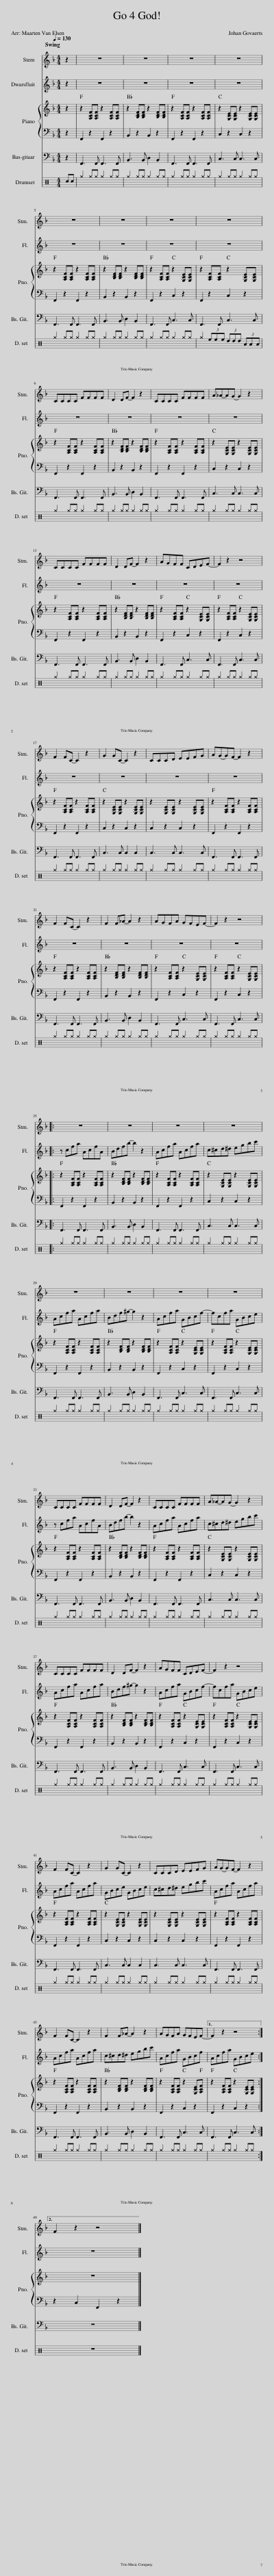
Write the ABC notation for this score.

X:1
%%score 1 2 { 3 | 4 } 5 6
L:1/8
Q:1/4=130
M:4/4
I:linebreak $
K:F
V:1 treble
V:2 treble
V:3 treble
V:4 bass
V:5 bass transpose=-12
V:6 perc
K:none
V:1
 z2 | z8 | z8 | z8 | z8 |$ %5
 z8 | z8 | z8 | z8 |$ CCCC FFFF | %10
 D2 DF- F2 z2 | CCCC FFFF | A_A-AG- G2 z2 |$ CCCC FFFF | D2 DF- F2 z2 | %15
 AGFF CDEF- | F2 z2 z4 |$ F2 FC- C2 z2 | G2 GC- C2 z2 | CCCD EEFG | %20
 AG-GF- F2 z2 |$ F2 FC- C2 z2 | F2 F_A- A2 z2 | AGFA GFEF- | F2 z2 z4 |:$ %25
 z8 | z8 | z8 | z8 |$ z8 | %30
 z8 | z8 | z8 |$ CCCC FFFF | D2 DF- F2 z2 | %35
 CCCC FFFF | A_A-AG- G2 z2 |$ CCCC FFFF | D2 DF- F2 z2 | AGFF CDEF- | %40
 F2 z2 z4 |$ F2 FC- C2 z2 | G2 GC- C2 z2 | CCCD EEFG | AG-GF- F2 z2 |$ %45
 F2 FC- C2 z2 | F2 F_A- A2 z2 | AGFA GFEF- |1 F2 z2 z4 :|2$ F2 z2 z4 |] %50
V:2
 z2 | z8 | z8 | z8 | z8 |$ %5
 z8 | z8 | z8 | z8 |$ z8 | %10
 z8 | z8 | z8 |$ z8 | z8 | %15
 z8 | z8 |$ z8 | z8 | z8 | %20
 z8 |$ z8 | z8 | z8 | z8 |:$ %25
 z cfa AcfA | Bdfb- b2 z2 | Acfa Acfa | c^cd^d egbc' |$ Acfa Acfa | %30
 Bdf^g- g2 z2 | Acfa GBcf- | fcfa GBce |$ z cfa AcfA | Bdfb- b2 z2 | %35
 Acfa Acfa | c^cd^d egbc' |$ Acfa Acfa | Bdf^g- g2 z2 | Acfa GBcf- | %40
 fcfa GBce |$ Acfa Acfa | GBce GBce | c^cd^d egbc' | Acfa Acfa |$ %45
 Acfa Acfa | c^cd^d egbc' | Acfa GBcf |1 Acfa GBce :|2$ z8 |] %50
V:3
 z2 | z2 [A,CF][A,CF] z2 [A,CF][A,CF] | z2 [B,DF][B,DF] z2 [B,DF][B,DF] | z2 [A,CF][A,CF] z2 [A,CF][A,CF] | z2 [G,CE][G,CE] z2 [G,CE][G,CE] |$ %5
 z2 [A,CF][A,CF] z2 [A,CF][A,CF] | z2 [B,DF][B,DF] z2 [B,DF][B,DF] | z2 [A,CF][A,CF] z2 [G,CE][G,CE] | z2 [A,CF][A,CF] z2 [G,CE][G,CE] |$ z2 [A,CF][A,CF] z2 [A,CF][A,CF] | %10
 z2 [B,DF][B,DF] z2 [B,DF][B,DF] | z2 [A,CF][A,CF] z2 [A,CF][A,CF] | z2 [G,CE][G,CE] z2 [G,CE][G,CE] |$ z2 [A,CF][A,CF] z2 [A,CF][A,CF] | z2 [B,DF][B,DF] z2 [B,DF][B,DF] | %15
 z2 [A,CF][A,CF] z2 [G,CE][G,CE] | z2 [A,CF][A,CF] z2 [G,CE][G,CE] |$ z2 [A,CF][A,CF] z2 [A,CF][A,CF] | z2 [G,CE][G,CE] z2 [G,CE][G,CE] | z2 [G,CE][G,CE] z2 [G,CE][G,CE] | %20
 z2 [A,CF][A,CF] z2 [A,CF][A,CF] |$ z2 [A,CF][A,CF] z2 [A,CF][A,CF] | z2 [B,DF][B,DF] z2 [B,DF][B,DF] | z2 [A,CF][A,CF] z2 [G,CE][G,CE] | z2 [A,CF][A,CF] z2 [G,CE][G,CE] |:$ %25
 z2 [A,CF][A,CF] z2 [A,CF][A,CF] | z2 [B,DF][B,DF] z2 [B,DF][B,DF] | z2 [A,CF][A,CF] z2 [A,CF][A,CF] | z2 [G,CE][G,CE] z2 [G,CE][G,CE] |$ z2 [A,CF][A,CF] z2 [A,CF][A,CF] | %30
 z2 [B,DF][B,DF] z2 [B,DF][B,DF] | z2 [A,CF][A,CF] z2 [G,CE][G,CE] | z2 [A,CF][A,CF] z2 [G,CE][G,CE] |$ z2 [A,CF][A,CF] z2 [A,CF][A,CF] | z2 [B,DF][B,DF] z2 [B,DF][B,DF] | %35
 z2 [A,CF][A,CF] z2 [A,CF][A,CF] | z2 [G,CE][G,CE] z2 [G,CE][G,CE] |$ z2 [A,CF][A,CF] z2 [A,CF][A,CF] | z2 [B,DF][B,DF] z2 [B,DF][B,DF] | z2 [A,CF][A,CF] z2 [G,CE][G,CE] | %40
 z2 [A,CF][A,CF] z2 [G,CE][G,CE] |$ z2 [A,CF][A,CF] z2 [A,CF][A,CF] | z2 [G,CE][G,CE] z2 [G,CE][G,CE] | z2 [G,CE][G,CE] z2 [G,CE][G,CE] | z2 [A,CF][A,CF] z2 [A,CF][A,CF] |$ %45
 z2 [A,CF][A,CF] z2 [A,CF][A,CF] | z2 [B,DF][B,DF] z2 [B,DF][B,DF] | z2 [A,CF][A,CF] z2 [G,CE][A,CF] |1 z2 [A,CF][A,CF] z2 [G,CE][G,CE] :|2$ z8 |] %50
V:4
 z2 | F,,2 z2 F,,2 z2 | B,,2 z2 B,,2 z2 | F,,2 z2 F,,2 z2 | C,2 z2 C,2 z2 |$ %5
 F,,2 z2 F,,2 z2 | B,,2 z2 B,,2 z2 | F,,2 z2 C,2 z2 | F,,2 z2 C,2 z2 |$ F,,2 z2 F,,2 z2 | %10
 B,,2 z2 B,,2 z2 | F,,2 z2 F,,2 z2 | C,2 z2 C,2 z2 |$ F,,2 z2 F,,2 z2 | B,,2 z2 B,,2 z2 | %15
 F,,2 z2 C,2 z2 | F,,2 z2 C,2 z2 |$ F,,2 z2 F,,2 z2 | C,2 z2 C,2 z2 | C,2 z2 C,2 z2 | %20
 F,,2 z2 F,,2 z2 |$ F,,2 z2 F,,2 z2 | B,,2 z2 B,,2 z2 | F,,2 z2 C,2 z2 | F,,2 z2 C,2 z2 |:$ %25
 F,,2 z2 F,,2 z2 | B,,2 z2 B,,2 z2 | F,,2 z2 F,,2 z2 | C,2 z2 C,2 z2 |$ F,,2 z2 F,,2 z2 | %30
 B,,2 z2 B,,2 z2 | F,,2 z2 C,2 z2 | F,,2 z2 C,2 z2 |$ F,,2 z2 F,,2 z2 | B,,2 z2 B,,2 z2 | %35
 F,,2 z2 F,,2 z2 | C,2 z2 C,2 z2 |$ F,,2 z2 F,,2 z2 | B,,2 z2 B,,2 z2 | F,,2 z2 C,2 z2 | %40
 F,,2 z2 C,2 z2 |$ F,,2 z2 F,,2 z2 | C,2 z2 C,2 z2 | C,2 z2 C,2 z2 | F,,2 z2 F,,2 z2 |$ %45
 F,,2 z2 F,,2 z2 | B,,2 z2 B,,2 z2 | F,,2 z2 C,2 z2 |1 F,,2 z2 C,2 z2 :|2$ z2 C,2 F,,2 z2 |] %50
V:5
 z2 | F,,3 F,, F,,3 F,, | B,,3 B,, D,2 B,,2 | F,,3 F,, F,,3 F,, | C,3 C, C,3 C, |$ %5
 F,,3 F,, F,,3 F,, | B,,3 B,, D,2 B,,2 | F,,3 F,, C,3 C, | F,,3 F,, C,3 C, |$ F,,3 F,, F,,3 F,, | %10
 B,,3 B,, D,2 B,,2 | F,,3 F,, F,,3 F,, | C,3 C, C,3 C, |$ F,,3 F,, F,,3 F,, | B,,3 B,, D,2 B,,2 | %15
 F,,3 F,, C,3 C, | F,,3 F,, C,3 C, |$ F,,3 F,, F,,3 F,, | C,3 C, C,2 C,2 | C,3 C, C,3 C, | %20
 F,,3 F,, F,,3 F,, |$ F,,3 F,, F,,3 F,, | B,,3 B,, D,2 B,,2 | F,,3 F,, C,3 C, | F,,3 F,, C,3 C, |:$ %25
 F,,3 F,, F,,3 F,, | B,,3 B,, D,2 B,,2 | F,,3 F,, F,,3 F,, | C,3 C, C,3 C, |$ F,,3 F,, F,,3 F,, | %30
 B,,3 B,, D,2 B,,2 | F,,3 F,, C,3 C, | F,,3 F,, C,3 C, |$ F,,3 F,, F,,3 F,, | B,,3 B,, D,2 B,,2 | %35
 F,,3 F,, F,,3 F,, | C,3 C, C,3 C, |$ F,,3 F,, F,,3 F,, | B,,3 B,, D,2 B,,2 | F,,3 F,, C,3 C, | %40
 F,,3 F,, C,3 C, |$ F,,3 F,, F,,3 F,, | C,3 C, C,2 C,2 | C,3 C, C,3 C, | F,,3 F,, F,,3 F,, |$ %45
 F,,3 F,, F,,3 F,, | B,,3 B,, D,2 B,,2 | F,,3 F,, C,3 C, |1 F,,3 F,, C,3 C, :|2$ z8 |] %50
V:6
[K:C] cc | ^g2 ^g^g ^g2 ^g^g | ^g2 ^g^g ^g2 ^g^g | ^g2 ^g^g ^g2 ^g^g | ^g2 ^g^g ^g2 ^g^g |$ %5
 ^g2 ^g^g ^g2 ^g^g | ^g2 ^g^g ^g2 ^g^g | ^g2 ^g^g ^g2 ^g^g | ^g2 (3eee (3ddd (3AAA |$ ^g2 ^g^g ^g2 ^g^g | %10
 ^g2 ^g^g ^g2 ^g^g | ^g2 ^g^g ^g2 ^g^g | ^g2 ^g^g ^g2 ^g^g |$ ^g2 ^g^g ^g2 ^g^g | ^g2 ^g^g ^g2 ^g^g | %15
 ^g2 ^g^g ^g2 ^g^g | ^g2 ^g^g ^g2 ^g^g |$ ^g2 ^g^g ^g2 ^g^g | ^g2 ^g^g ^g2 ^g^g | ^g2 ^g^g ^g2 ^g^g | %20
 ^g2 ^g^g ^g2 ^g^g |$ ^g2 ^g^g ^g2 ^g^g | ^g2 ^g^g ^g2 ^g^g | ^g2 ^g^g ^g2 ^g^g | ^g2 ^g^g ^g2 ^g^g |:$ %25
 ^g2 ^g^g ^g2 ^g^g | ^g2 ^g^g ^g2 ^g^g | ^g2 ^g^g ^g2 ^g^g | ^g2 ^g^g ^g2 ^g^g |$ ^g2 ^g^g ^g2 ^g^g | %30
 ^g2 ^g^g ^g2 ^g^g | ^g2 ^g^g ^g2 ^g^g | ^g2 ^g^g ^g2 ^g^g |$ ^g2 ^g^g ^g2 ^g^g | ^g2 ^g^g ^g2 ^g^g | %35
 ^g2 ^g^g ^g2 ^g^g | ^g2 ^g^g ^g2 ^g^g |$ ^g2 ^g^g ^g2 ^g^g | ^g2 ^g^g ^g2 ^g^g | ^g2 ^g^g ^g2 ^g^g | %40
 ^g2 ^g^g ^g2 ^g^g |$ ^g2 ^g^g ^g2 ^g^g | ^g2 ^g^g ^g2 ^g^g | ^g2 ^g^g ^g2 ^g^g | ^g2 ^g^g ^g2 ^g^g |$ %45
 ^g2 ^g^g ^g2 ^g^g | ^g2 ^g^g ^g2 ^g^g | ^g2 ^g^g ^g2 ^g^g |1 ^g2 ^g^g ^g2 ^g^g :|2$ z8 |] %50
